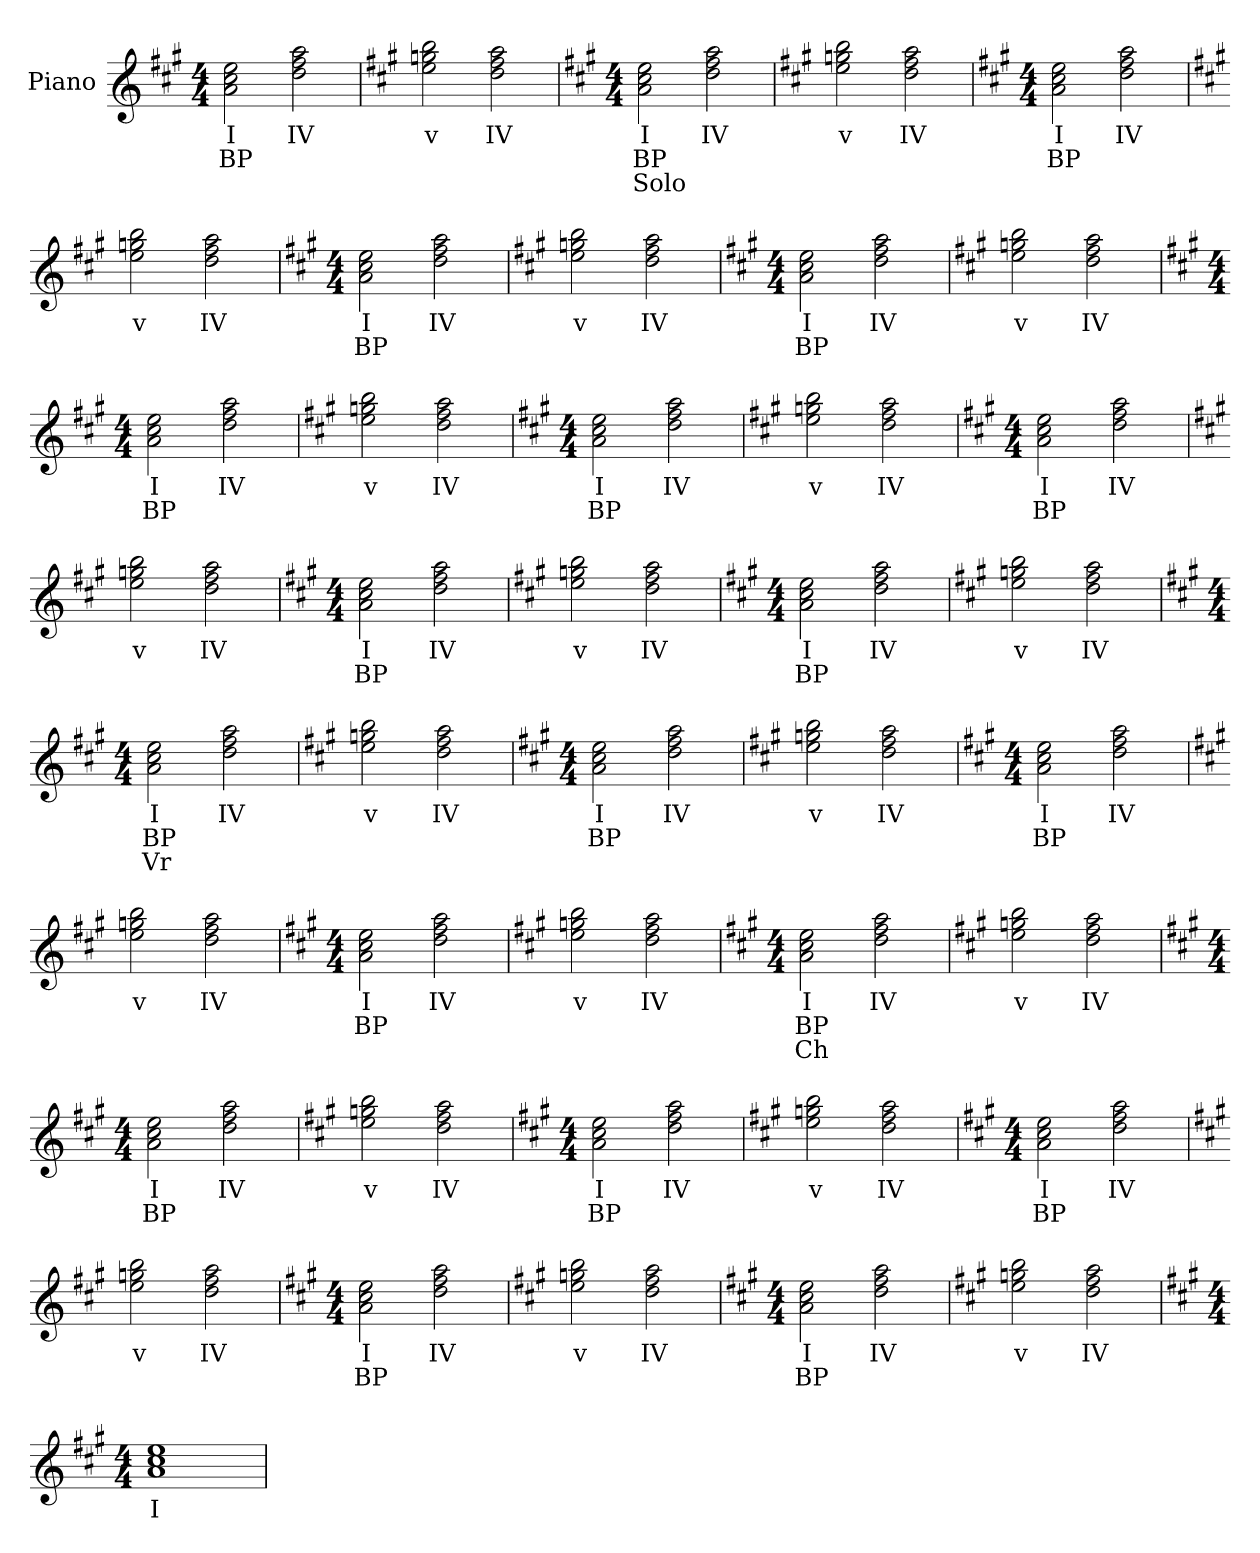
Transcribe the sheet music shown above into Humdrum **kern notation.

**kern	**text	**text	**text
*part1	*part1	*part1	*part1
*staff1	*staff1	*staff1	*staff1
*I"Piano	*	*	*
*I'Pno	*	*	*
*k[f#c#g#]	*	*	*
*A:	*	*	*
*M4/4	*	*	*
=	=	=	=
2a 2cc# 2ee	I	BP	.
2dd 2ff# 2aa	IV	.	.
=	=	=	=
*k[f#c#g#]	*	*	*
*A:	*	*	*
2ee 2ggn 2bb	v	.	.
2dd 2ff# 2aa	IV	.	.
=	=	=	=
*k[f#c#g#]	*	*	*
*A:	*	*	*
*M4/4	*	*	*
2a 2cc# 2ee	I	BP	Solo
2dd 2ff# 2aa	IV	.	.
=	=	=	=
*k[f#c#g#]	*	*	*
*A:	*	*	*
2ee 2ggn 2bb	v	.	.
2dd 2ff# 2aa	IV	.	.
=	=	=	=
*k[f#c#g#]	*	*	*
*A:	*	*	*
*M4/4	*	*	*
2a 2cc# 2ee	I	BP	.
2dd 2ff# 2aa	IV	.	.
=	=	=	=
*k[f#c#g#]	*	*	*
*A:	*	*	*
2ee 2ggn 2bb	v	.	.
2dd 2ff# 2aa	IV	.	.
=	=	=	=
*k[f#c#g#]	*	*	*
*A:	*	*	*
*M4/4	*	*	*
2a 2cc# 2ee	I	BP	.
2dd 2ff# 2aa	IV	.	.
=	=	=	=
*k[f#c#g#]	*	*	*
*A:	*	*	*
2ee 2ggn 2bb	v	.	.
2dd 2ff# 2aa	IV	.	.
=	=	=	=
*k[f#c#g#]	*	*	*
*A:	*	*	*
*M4/4	*	*	*
2a 2cc# 2ee	I	BP	.
2dd 2ff# 2aa	IV	.	.
=	=	=	=
*k[f#c#g#]	*	*	*
*A:	*	*	*
2ee 2ggn 2bb	v	.	.
2dd 2ff# 2aa	IV	.	.
=	=	=	=
*k[f#c#g#]	*	*	*
*A:	*	*	*
*M4/4	*	*	*
2a 2cc# 2ee	I	BP	.
2dd 2ff# 2aa	IV	.	.
=	=	=	=
*k[f#c#g#]	*	*	*
*A:	*	*	*
2ee 2ggn 2bb	v	.	.
2dd 2ff# 2aa	IV	.	.
=	=	=	=
*k[f#c#g#]	*	*	*
*A:	*	*	*
*M4/4	*	*	*
2a 2cc# 2ee	I	BP	.
2dd 2ff# 2aa	IV	.	.
=	=	=	=
*k[f#c#g#]	*	*	*
*A:	*	*	*
2ee 2ggn 2bb	v	.	.
2dd 2ff# 2aa	IV	.	.
=	=	=	=
*k[f#c#g#]	*	*	*
*A:	*	*	*
*M4/4	*	*	*
2a 2cc# 2ee	I	BP	.
2dd 2ff# 2aa	IV	.	.
=	=	=	=
*k[f#c#g#]	*	*	*
*A:	*	*	*
2ee 2ggn 2bb	v	.	.
2dd 2ff# 2aa	IV	.	.
=	=	=	=
*k[f#c#g#]	*	*	*
*A:	*	*	*
*M4/4	*	*	*
2a 2cc# 2ee	I	BP	.
2dd 2ff# 2aa	IV	.	.
=	=	=	=
*k[f#c#g#]	*	*	*
*A:	*	*	*
2ee 2ggn 2bb	v	.	.
2dd 2ff# 2aa	IV	.	.
=	=	=	=
*k[f#c#g#]	*	*	*
*A:	*	*	*
*M4/4	*	*	*
2a 2cc# 2ee	I	BP	.
2dd 2ff# 2aa	IV	.	.
=	=	=	=
*k[f#c#g#]	*	*	*
*A:	*	*	*
2ee 2ggn 2bb	v	.	.
2dd 2ff# 2aa	IV	.	.
=	=	=	=
*k[f#c#g#]	*	*	*
*A:	*	*	*
*M4/4	*	*	*
2a 2cc# 2ee	I	BP	Vr
2dd 2ff# 2aa	IV	.	.
=	=	=	=
*k[f#c#g#]	*	*	*
*A:	*	*	*
2ee 2ggn 2bb	v	.	.
2dd 2ff# 2aa	IV	.	.
=	=	=	=
*k[f#c#g#]	*	*	*
*A:	*	*	*
*M4/4	*	*	*
2a 2cc# 2ee	I	BP	.
2dd 2ff# 2aa	IV	.	.
=	=	=	=
*k[f#c#g#]	*	*	*
*A:	*	*	*
2ee 2ggn 2bb	v	.	.
2dd 2ff# 2aa	IV	.	.
=	=	=	=
*k[f#c#g#]	*	*	*
*A:	*	*	*
*M4/4	*	*	*
2a 2cc# 2ee	I	BP	.
2dd 2ff# 2aa	IV	.	.
=	=	=	=
*k[f#c#g#]	*	*	*
*A:	*	*	*
2ee 2ggn 2bb	v	.	.
2dd 2ff# 2aa	IV	.	.
=	=	=	=
*k[f#c#g#]	*	*	*
*A:	*	*	*
*M4/4	*	*	*
2a 2cc# 2ee	I	BP	.
2dd 2ff# 2aa	IV	.	.
=	=	=	=
*k[f#c#g#]	*	*	*
*A:	*	*	*
2ee 2ggn 2bb	v	.	.
2dd 2ff# 2aa	IV	.	.
=	=	=	=
*k[f#c#g#]	*	*	*
*A:	*	*	*
*M4/4	*	*	*
2a 2cc# 2ee	I	BP	Ch
2dd 2ff# 2aa	IV	.	.
=	=	=	=
*k[f#c#g#]	*	*	*
*A:	*	*	*
2ee 2ggn 2bb	v	.	.
2dd 2ff# 2aa	IV	.	.
=	=	=	=
*k[f#c#g#]	*	*	*
*A:	*	*	*
*M4/4	*	*	*
2a 2cc# 2ee	I	BP	.
2dd 2ff# 2aa	IV	.	.
=	=	=	=
*k[f#c#g#]	*	*	*
*A:	*	*	*
2ee 2ggn 2bb	v	.	.
2dd 2ff# 2aa	IV	.	.
=	=	=	=
*k[f#c#g#]	*	*	*
*A:	*	*	*
*M4/4	*	*	*
2a 2cc# 2ee	I	BP	.
2dd 2ff# 2aa	IV	.	.
=	=	=	=
*k[f#c#g#]	*	*	*
*A:	*	*	*
2ee 2ggn 2bb	v	.	.
2dd 2ff# 2aa	IV	.	.
=	=	=	=
*k[f#c#g#]	*	*	*
*A:	*	*	*
*M4/4	*	*	*
2a 2cc# 2ee	I	BP	.
2dd 2ff# 2aa	IV	.	.
=	=	=	=
*k[f#c#g#]	*	*	*
*A:	*	*	*
2ee 2ggn 2bb	v	.	.
2dd 2ff# 2aa	IV	.	.
=	=	=	=
*k[f#c#g#]	*	*	*
*A:	*	*	*
*M4/4	*	*	*
2a 2cc# 2ee	I	BP	.
2dd 2ff# 2aa	IV	.	.
=	=	=	=
*k[f#c#g#]	*	*	*
*A:	*	*	*
2ee 2ggn 2bb	v	.	.
2dd 2ff# 2aa	IV	.	.
=	=	=	=
*k[f#c#g#]	*	*	*
*A:	*	*	*
*M4/4	*	*	*
2a 2cc# 2ee	I	BP	.
2dd 2ff# 2aa	IV	.	.
=	=	=	=
*k[f#c#g#]	*	*	*
*A:	*	*	*
2ee 2ggn 2bb	v	.	.
2dd 2ff# 2aa	IV	.	.
=	=	=	=
*k[f#c#g#]	*	*	*
*A:	*	*	*
*M4/4	*	*	*
1a 1cc# 1ee	I	.	.
=	=	=	=
*-	*-	*-	*-
